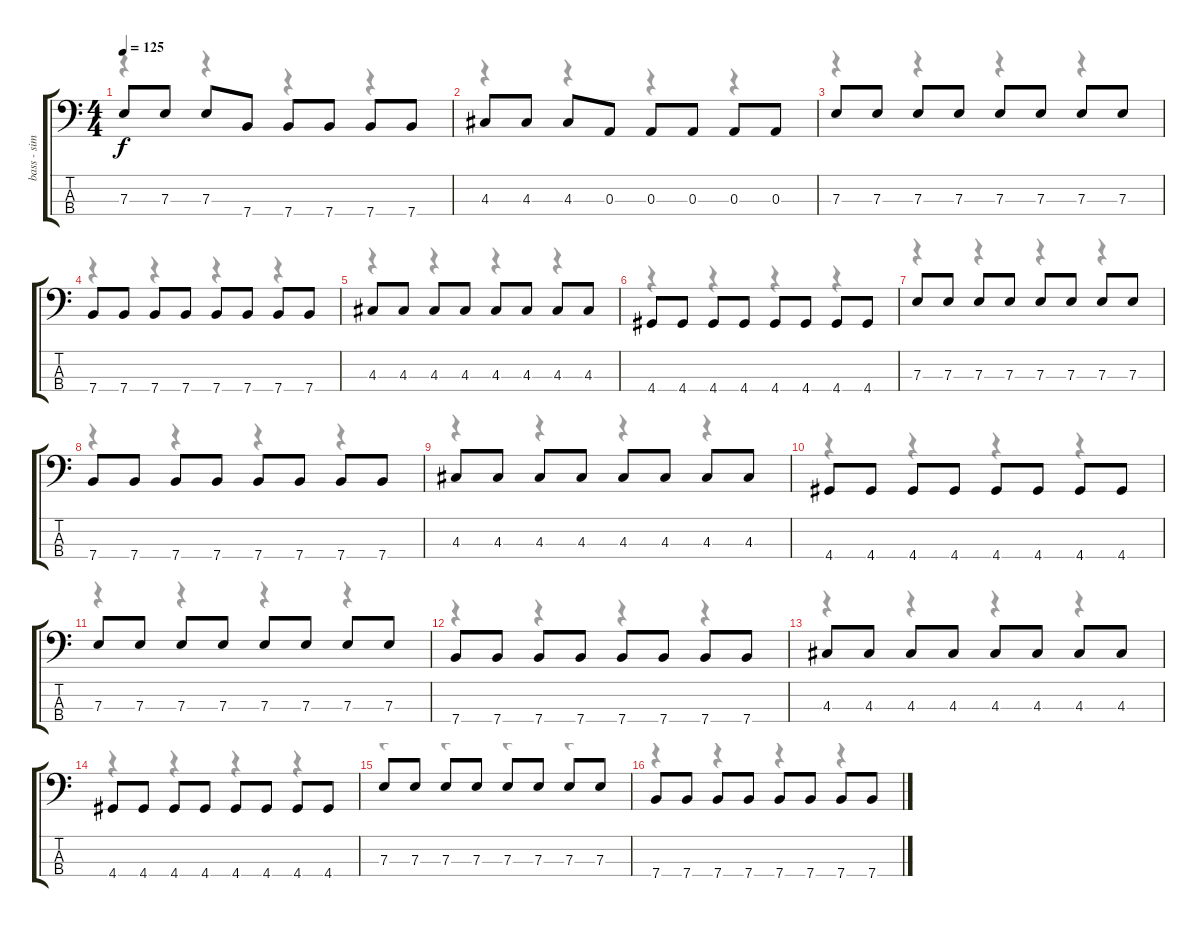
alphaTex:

\track ("bass - simple" "bass - sim") {mute instrument electricbasspick}
\staff {score tabs}
\tuning (G2 D2 A1 E1) {hide}
\voice
\ts (4 4)
\tempo 125
\clef f4
\ks c
7.3.8{dy f} 7.3.8 7.3.8 7.4.8 7.4.8 7.4.8 7.4.8 7.4.8 |
4.3.8 4.3.8 4.3.8 0.3.8 0.3.8 0.3.8 0.3.8 0.3.8 |
7.3.8 7.3.8 7.3.8 7.3.8 7.3.8 7.3.8 7.3.8 7.3.8 |
7.4.8 7.4.8 7.4.8 7.4.8 7.4.8 7.4.8 7.4.8 7.4.8 |
4.3.8 4.3.8 4.3.8 4.3.8 4.3.8 4.3.8 4.3.8 4.3.8 |
4.4.8 4.4.8 4.4.8 4.4.8 4.4.8 4.4.8 4.4.8 4.4.8 |
7.3.8 7.3.8 7.3.8 7.3.8 7.3.8 7.3.8 7.3.8 7.3.8 |
7.4.8 7.4.8 7.4.8 7.4.8 7.4.8 7.4.8 7.4.8 7.4.8 |
4.3.8 4.3.8 4.3.8 4.3.8 4.3.8 4.3.8 4.3.8 4.3.8 |
4.4.8 4.4.8 4.4.8 4.4.8 4.4.8 4.4.8 4.4.8 4.4.8 |
7.3.8 7.3.8 7.3.8 7.3.8 7.3.8 7.3.8 7.3.8 7.3.8 |
7.4.8 7.4.8 7.4.8 7.4.8 7.4.8 7.4.8 7.4.8 7.4.8 |
4.3.8 4.3.8 4.3.8 4.3.8 4.3.8 4.3.8 4.3.8 4.3.8 |
4.4.8 4.4.8 4.4.8 4.4.8 4.4.8 4.4.8 4.4.8 4.4.8 |
7.3.8 7.3.8 7.3.8 7.3.8 7.3.8 7.3.8 7.3.8 7.3.8 |
7.4.8 7.4.8 7.4.8 7.4.8 7.4.8 7.4.8 7.4.8 7.4.8
\voice
\clef f4
\ottava regular
\simile none
\ks c
r.4{dy f} r.4 r.4 r.4 |
r.4 r.4 r.4 r.4 |
r.4 r.4 r.4 r.4 |
r.4 r.4 r.4 r.4 |
r.4 r.4 r.4 r.4 |
r.4 r.4 r.4 r.4 |
r.4 r.4 r.4 r.4 |
r.4 r.4 r.4 r.4 |
r.4 r.4 r.4 r.4 |
r.4 r.4 r.4 r.4 |
r.4 r.4 r.4 r.4 |
r.4 r.4 r.4 r.4 |
r.4 r.4 r.4 r.4 |
r.4 r.4 r.4 r.4 |
r.4 r.4 r.4 r.4 |
r.4 r.4 r.4 r.4
